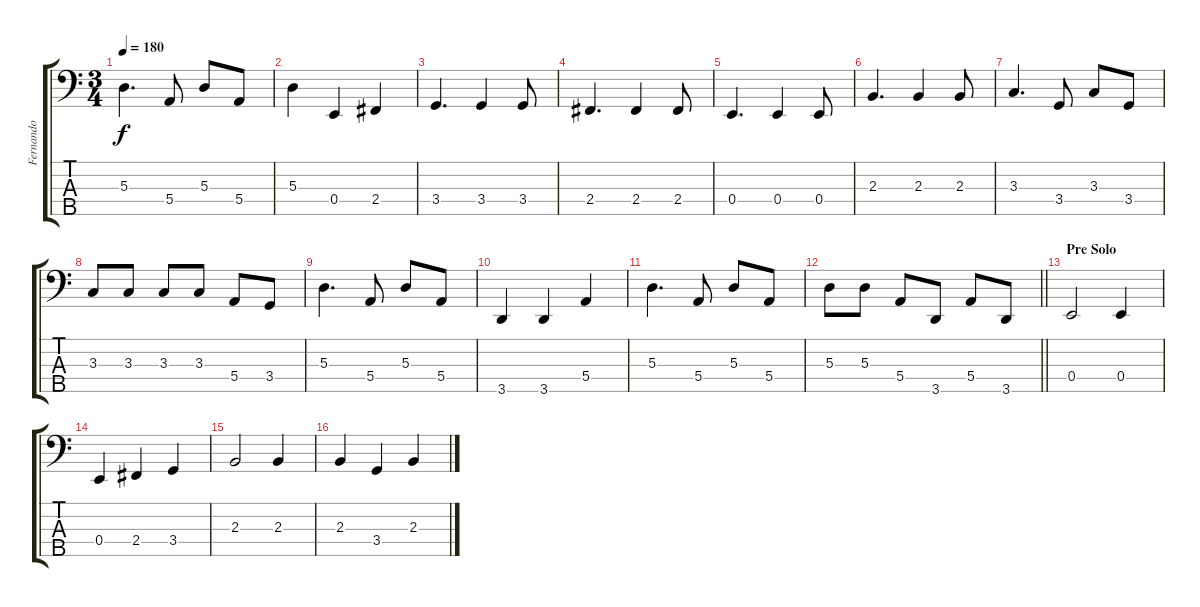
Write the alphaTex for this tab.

\track ("Fernando" "Fernando") {instrument fretlessbass}
\staff {score tabs}
\tuning (G2 D2 A1 E1 B0) {hide}
\ts (3 4)
\tempo 180
\clef f4
\ks c
5.3.4{d dy f} 5.4.8 5.3.8 5.4.8 |
5.3.4 0.4.4 2.4.4 |
3.4.4{d} 3.4.4 3.4.8 |
2.4.4{d} 2.4.4 2.4.8 |
0.4.4{d} 0.4.4 0.4.8 |
2.3.4{d} 2.3.4 2.3.8 |
3.3.4{d} 3.4.8 3.3.8 3.4.8 |
3.3.8 3.3.8 3.3.8 3.3.8 5.4.8 3.4.8 |
5.3.4{d} 5.4.8 5.3.8 5.4.8 |
3.5.4 3.5.4 5.4.4 |
5.3.4{d} 5.4.8 5.3.8 5.4.8 |
\barLineRight lightlight
5.3.8 5.3.8 5.4.8 3.5.8 5.4.8 3.5.8 |
\section ("" "Pre Solo")
0.4.2 0.4.4 |
0.4.4 2.4.4 3.4.4 |
2.3.2 2.3.4 |
2.3.4 3.4.4 2.3.4
